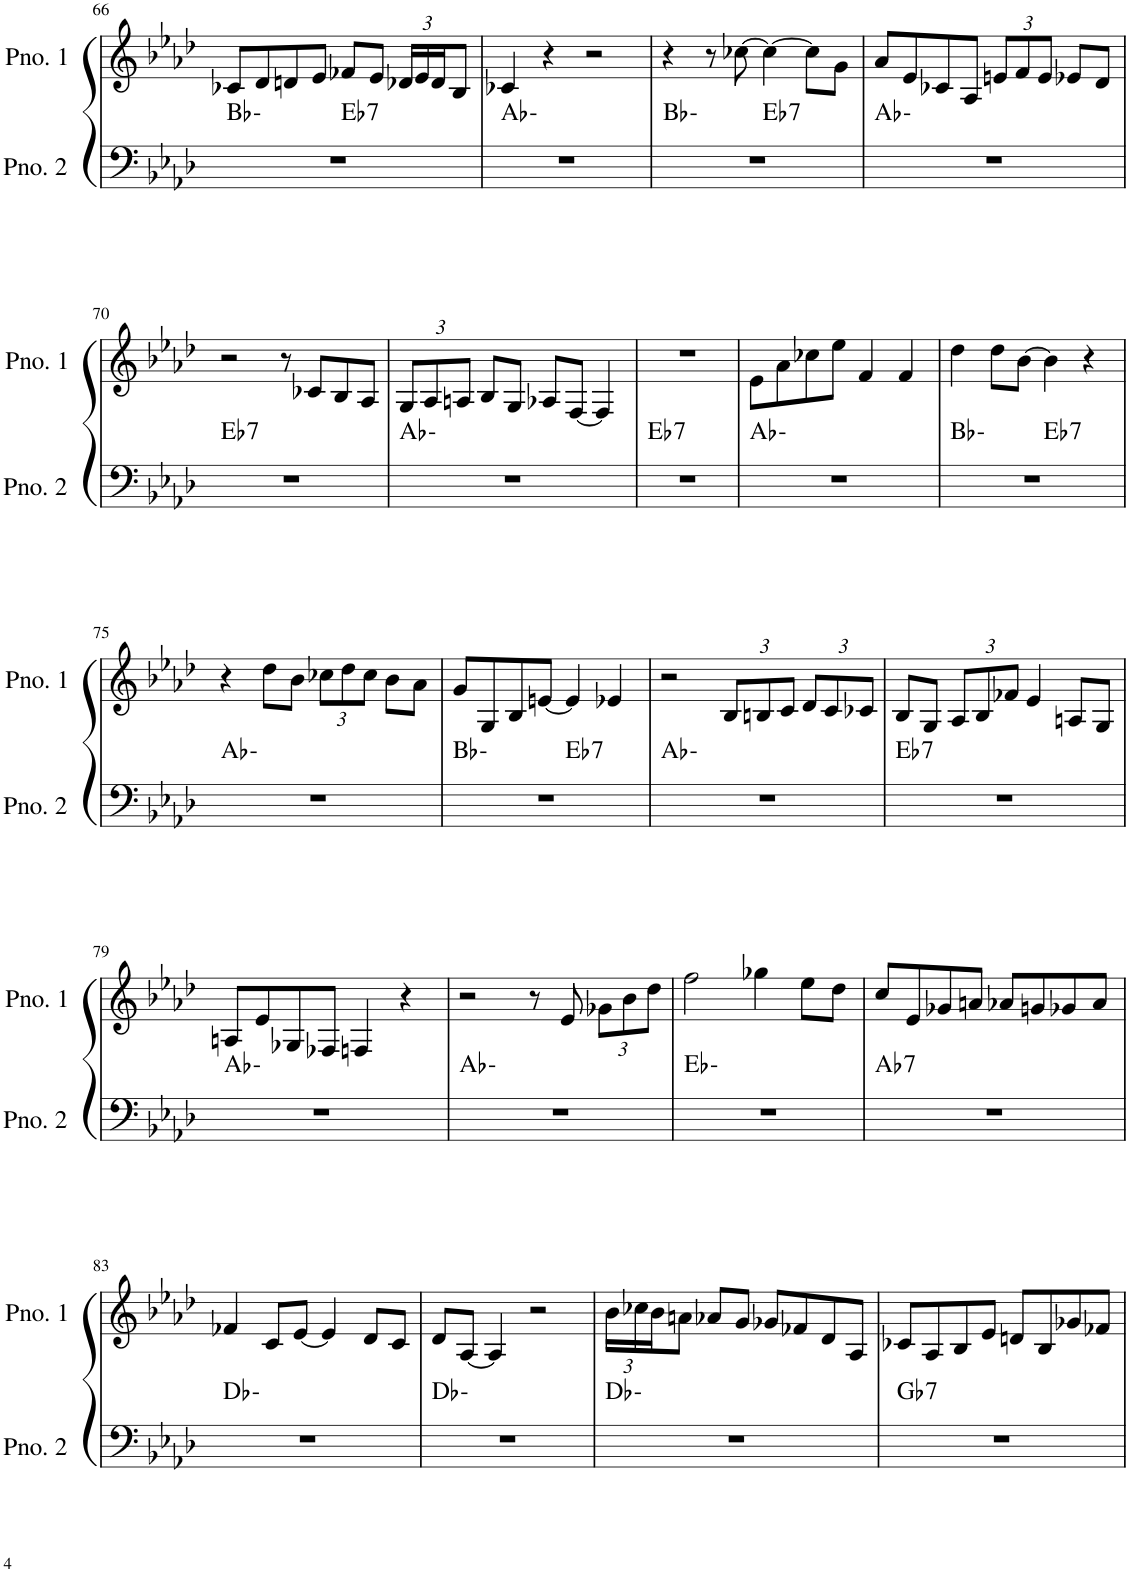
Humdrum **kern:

**kern	**harte	**kern
*part2	*part2	*part1
*staff2	*	*staff1
*I"ピアノ 2	*	*I"ピアノ 1
!!LO:PB:g=z
*clefF4	*	*clefG2
*k[b-e-a-d-]	*	*k[b-e-a-d-]
*M4/4	*	*M4/4
=66	=66	=66
*^	*	*
1r	2ryy	Bb:min	8c-X/L
.	.	.	8d-/
.	.	.	8dn/
.	.	.	8e-/J
!	!	!LO:H:kt=7	!
.	2ryy	Eb:7	8f-X/L
.	.	.	8e-/J
*	*	*	*Xbrackettup
.	.	.	24d-X/LL
.	.	.	24e-/
.	.	.	24d-/J
.	.	.	8B-/J
*v	*v	*	*
=67	=67	=67
1r	Ab:min	4c-X/
.	.	4r
.	.	2r
=68	=68	=68
*^	*	*
1r	2ryy	Bb:min	4r
.	.	.	8r
.	.	.	[8cc-X\
!	!	!LO:H:kt=7	!
.	2ryy	Eb:7	4cc-\_
.	.	.	8cc-\L]
.	.	.	8g\J
*v	*v	*	*
=69	=69	=69
1r	Ab:min	8a-/L
.	.	8e-/
.	.	8c-X/
.	.	8A-/J
.	.	12en/L
.	.	12f/
.	.	12e/J
.	.	8e-X/L
.	.	8d-/J
!!LO:LB:g=z
=70	=70	=70
!	!LO:H:kt=7	!
1r	Eb:7	2r
.	.	8r
.	.	8c-X/L
.	.	8B-/
.	.	8A-/J
=71	=71	=71
1r	Ab:min	12G/L
.	.	12A-/
.	.	12An/J
.	.	8B-/L
.	.	8G/J
.	.	8A-X/L
.	.	[8F/J
.	.	4F/]
=72	=72	=72
!	!LO:H:kt=7	!
1r	Eb:7	1r
=73	=73	=73
1r	Ab:min	8e-\L
.	.	8a-\
.	.	8cc-X\
.	.	8ee-\J
.	.	4f/
.	.	4f/
=74	=74	=74
*^	*	*
1r	2ryy	Bb:min	4dd-\
.	.	.	8dd-\L
.	.	.	[8b-\J
!	!	!LO:H:kt=7	!
.	2ryy	Eb:7	4b-\]
.	.	.	4r
*v	*v	*	*
!!LO:LB:g=z
=75	=75	=75
1r	Ab:min	4r
.	.	8dd-\L
.	.	8b-\J
.	.	12cc-X\L
.	.	12dd-\
.	.	12cc-\J
.	.	8b-\L
.	.	8a-\J
=76	=76	=76
*^	*	*
1r	2ryy	Bb:min	8g/L
.	.	.	8G/
.	.	.	8B-/
.	.	.	[8en/J
!	!	!LO:H:kt=7	!
.	2ryy	Eb:7	4e/]
.	.	.	4e-X/
*v	*v	*	*
=77	=77	=77
1r	Ab:min	2r
.	.	12B-/L
.	.	12Bn/
.	.	12c/J
.	.	12d-/L
.	.	12c/
.	.	12c-X/J
=78	=78	=78
!	!LO:H:kt=7	!
1r	Eb:7	8B-/L
.	.	8G/J
.	.	12A-/L
.	.	12B-/
.	.	12f-X/J
.	.	4e-/
.	.	8An/L
.	.	8G/J
!!LO:LB:g=z
=79	=79	=79
1r	Ab:min	8An/L
.	.	8e-/
.	.	8G-X/
.	.	8F-X/J
.	.	4Fn/
.	.	4r
=80	=80	=80
1r	Ab:min	2r
.	.	8r
.	.	8e-/
.	.	12g-X\L
.	.	12b-\
.	.	12dd-\J
=81	=81	=81
1r	Eb:min	2ff\
.	.	4gg-X\
.	.	8ee-\L
.	.	8dd-\J
=82	=82	=82
!	!LO:H:kt=7	!
1r	Ab:7	8cc/L
.	.	8e-/
.	.	8g-X/
.	.	8an/J
.	.	8a-X/L
.	.	8gn/
.	.	8g-X/
.	.	8a-/J
!!LO:LB:g=z
=83	=83	=83
1r	Db:min	4f-X/
.	.	8c/L
.	.	[8e-/J
.	.	4e-/]
.	.	8d-/L
.	.	8c/J
=84	=84	=84
1r	Db:min	8d-/L
.	.	[8A-/J
.	.	4A-/]
.	.	2r
=85	=85	=85
1r	Db:min	24b-\LL
.	.	24cc-X\
.	.	24b-\J
.	.	8an\J
.	.	8a-X/L
.	.	8g/J
.	.	8g-X/L
.	.	8f-X/
.	.	8d-/
.	.	8A-/J
=86	=86	=86
!	!LO:H:kt=7	!
1r	Gb:7	8c-X/L
.	.	8A-/
.	.	8B-/
.	.	8e-/J
.	.	8dn/L
.	.	8B-/
.	.	8g-X/
.	.	8f-X/J
=	=	=
*-	*-	*-
